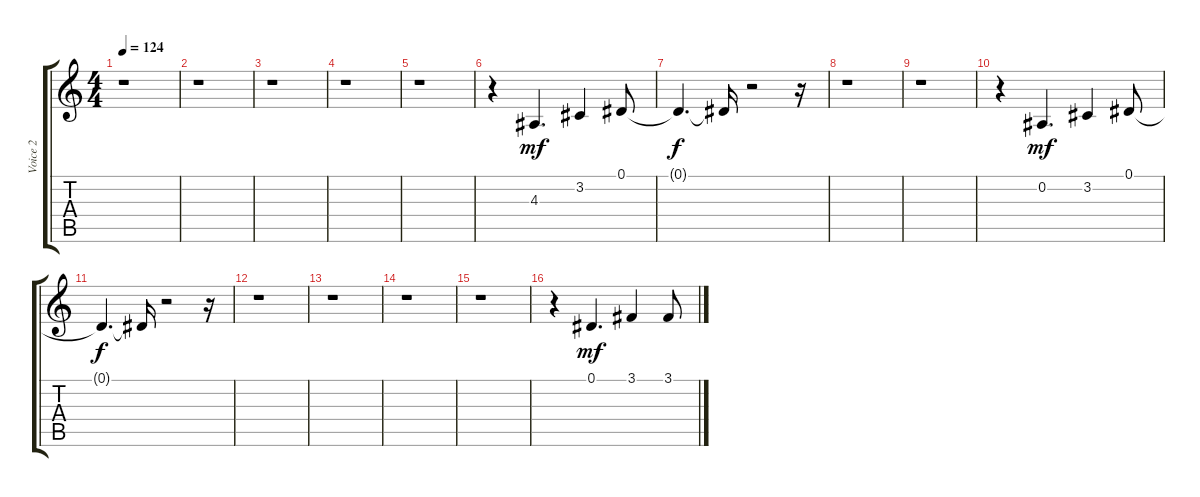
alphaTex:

\track ("Voice 2" "Voice 2") {instrument lead6voice}
\staff {score tabs}
\tuning (Eb4 Bb3 Gb3 Db3 Ab2 Eb2) {hide}
\ts (4 4)
\tempo 124
\clef g2
\ks c
r.1{dy mf} |
r.1 |
r.1 |
r.1 |
r.1 |
r.4 4.3.4{d} 3.2.4 0.1.8 |
0.1{t}.4{d dy f} 0.1{t}.16 r.2 r.16 |
r.1 |
r.1 |
r.4 0.2.4{d dy mf} 3.2.4 0.1.8 |
0.1{t}.4{d dy f} 0.1{t}.16 r.2 r.16 |
r.1 |
r.1 |
r.1 |
r.1 |
r.4 0.1.4{d dy mf} 3.1.4 3.1.8
